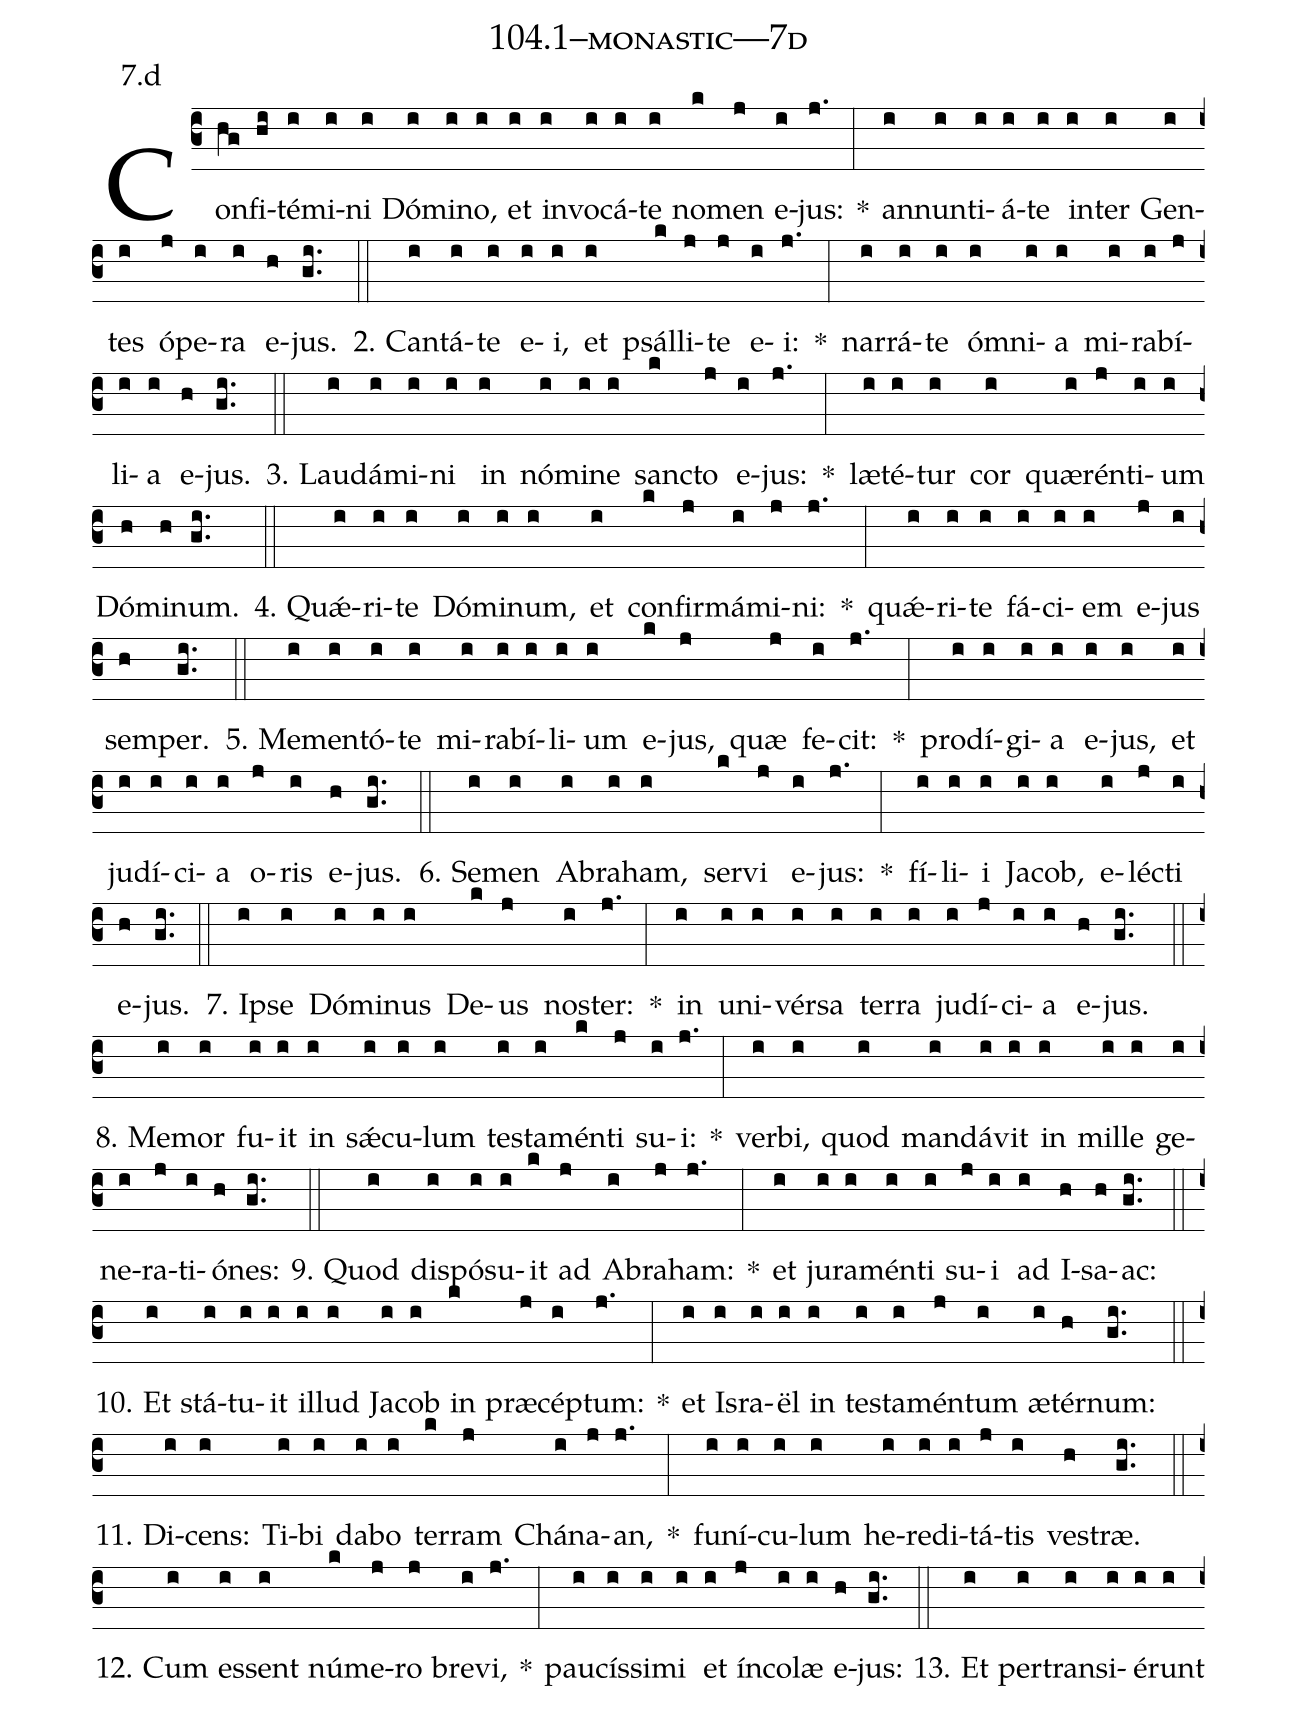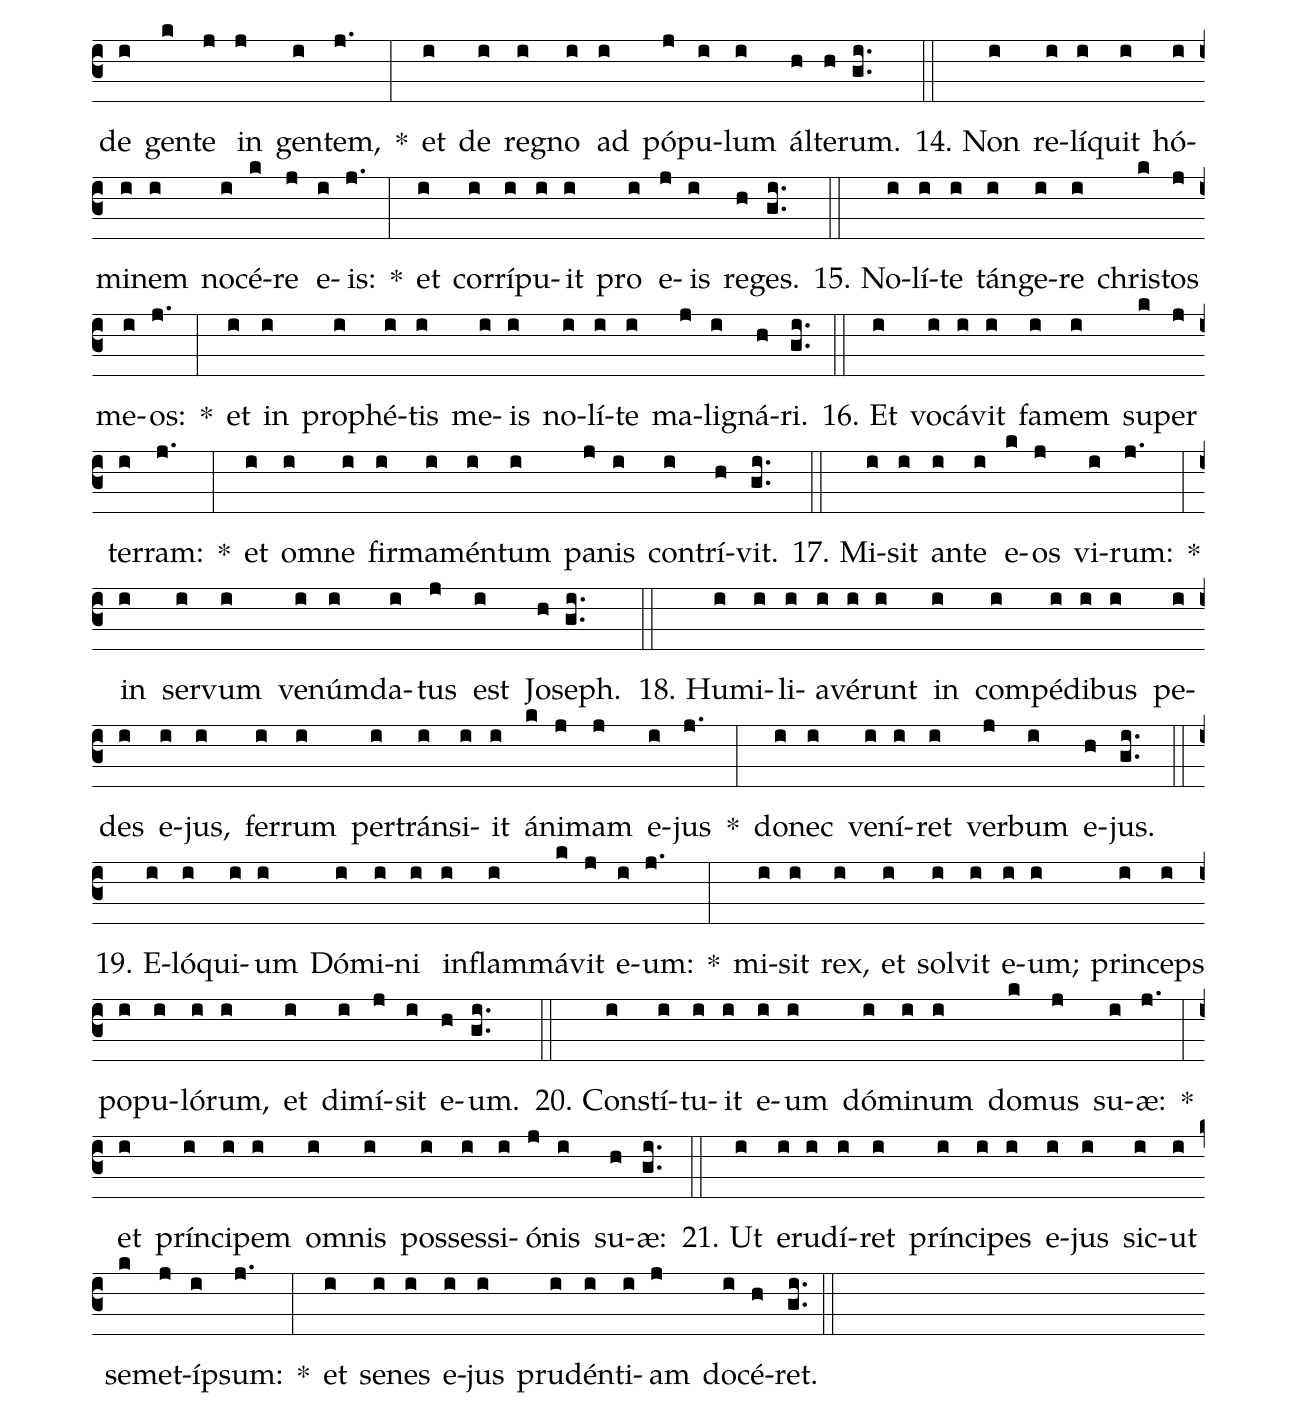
name: 104.1--monastic---7d;
annotation: 7.d;
%%
(c3)Con(hg)fi(hi)té(i)mi(i)ni(i) Dó(i)mi(i)no,(i) et(i) in(i)vo(i)cá(i)te(i) no(k)men(j) e(i)jus:(j.) *(:) an(i)nun(i)ti(i)á(i)te(i) in(i)ter(i) Gen(i)tes(i) ó(j)pe(i)ra(i) e(h)jus.(gi..) (::)
2. Can(i)tá(i)te(i) e(i)i,(i) et(i) psál(k)li(j)te(j) e(i)i:(j.) *(:) nar(i)rá(i)te(i) óm(i)ni(i)a(i) mi(i)ra(i)bí(j)li(i)a(i) e(h)jus.(gi..) (::)
3. Lau(i)dá(i)mi(i)ni(i) in(i) nó(i)mi(i)ne(i) sanc(k)to(j) e(i)jus:(j.) *(:) læ(i)té(i)tur(i) cor(i) quæ(i)rén(j)ti(i)um(i) Dó(h)mi(h)num.(gi..) (::)
4. Quǽ(i)ri(i)te(i) Dó(i)mi(i)num,(i) et(i) con(k)fir(j)má(i)mi(j)ni:(j.) *(:) quǽ(i)ri(i)te(i) fá(i)ci(i)em(i) e(j)jus(i) sem(h)per.(gi..) (::)
5. Me(i)men(i)tó(i)te(i) mi(i)ra(i)bí(i)li(i)um(i) e(k)jus,(j) quæ(j) fe(i)cit:(j.) *(:) prod(i)í(i)gi(i)a(i) e(i)jus,(i) et(i) ju(i)dí(i)ci(i)a(i) o(j)ris(i) e(h)jus.(gi..) (::)
6. Se(i)men(i) A(i)bra(i)ham,(i) ser(k)vi(j) e(i)jus:(j.) *(:) fí(i)li(i)i(i) Ja(i)cob,(i) e(i)léc(j)ti(i) e(h)jus.(gi..) (::)
7. Ip(i)se(i) Dó(i)mi(i)nus(i) De(k)us(j) nos(i)ter:(j.) *(:) in(i) u(i)ni(i)vér(i)sa(i) ter(i)ra(i) ju(i)dí(j)ci(i)a(i) e(h)jus.(gi..) (::)
8. Me(i)mor(i) fu(i)it(i) in(i) sǽ(i)cu(i)lum(i) tes(i)ta(i)mén(k)ti(j) su(i)i:(j.) *(:) ver(i)bi,(i) quod(i) man(i)dá(i)vit(i) in(i) mil(i)le(i) ge(i)ne(i)ra(j)ti(i)ó(h)nes:(gi..) (::)
9. Quod(i) dis(i)pó(i)su(i)it(k) ad(j) A(i)bra(j)ham:(j.) *(:) et(i) ju(i)ra(i)mén(i)ti(i) su(j)i(i) ad(i) I(h)sa(h)ac:(gi..) (::)
10. Et(i) stá(i)tu(i)it(i) il(i)lud(i) Ja(i)cob(i) in(k) præ(j)cép(i)tum:(j.) *(:) et(i) Is(i)ra(i)ël(i) in(i) tes(i)ta(i)mén(j)tum(i) æ(i)tér(h)num:(gi..) (::)
11. Di(i)cens:(i) Ti(i)bi(i) da(i)bo(i) ter(k)ram(j) Chá(i)na(j)an,(j.) *(:) fu(i)ní(i)cu(i)lum(i) he(i)re(i)di(i)tá(j)tis(i) ves(h)træ.(gi..) (::)
12. Cum(i) es(i)sent(i) nú(k)me(j)ro(j) bre(i)vi,(j.) *(:) pau(i)cís(i)si(i)mi(i) et(i) ín(j)co(i)læ(i) e(h)jus:(gi..) (::)
13. Et(i) per(i)trans(i)i(i)é(i)runt(i) de(i) gen(k)te(j) in(j) gen(i)tem,(j.) *(:) et(i) de(i) re(i)gno(i) ad(i) pó(j)pu(i)lum(i) ál(h)te(h)rum.(gi..) (::)
14. Non(i) re(i)lí(i)quit(i) hó(i)mi(i)nem(i) no(i)cé(k)re(j) e(i)is:(j.) *(:) et(i) cor(i)rí(i)pu(i)it(i) pro(i) e(j)is(i) re(h)ges.(gi..) (::)
15. No(i)lí(i)te(i) tán(i)ge(i)re(i) chris(k)tos(j) me(i)os:(j.) *(:) et(i) in(i) pro(i)phé(i)tis(i) me(i)is(i) no(i)lí(i)te(i) ma(j)li(i)gná(h)ri.(gi..) (::)
16. Et(i) vo(i)cá(i)vit(i) fa(i)mem(i) su(k)per(j) ter(i)ram:(j.) *(:) et(i) om(i)ne(i) fir(i)ma(i)mén(i)tum(i) pa(j)nis(i) con(i)trí(h)vit.(gi..) (::)
17. Mi(i)sit(i) an(i)te(i) e(k)os(j) vi(i)rum:(j.) *(:) in(i) ser(i)vum(i) ve(i)núm(i)da(i)tus(j) est(i) Jo(h)seph.(gi..) (::)
18. Hu(i)mi(i)li(i)a(i)vé(i)runt(i) in(i) com(i)pé(i)di(i)bus(i) pe(i)des(i) e(i)jus,(i) fer(i)rum(i) per(i)tráns(i)i(i)it(i) á(k)ni(j)mam(j) e(i)jus(j.) *(:) do(i)nec(i) ve(i)ní(i)ret(i) ver(j)bum(i) e(h)jus.(gi..) (::)
19. E(i)ló(i)qui(i)um(i) Dó(i)mi(i)ni(i) in(i)flam(i)má(k)vit(j) e(i)um:(j.) *(:) mi(i)sit(i) rex,(i) et(i) sol(i)vit(i) e(i)um;(i) prin(i)ceps(i) po(i)pu(i)ló(i)rum,(i) et(i) di(i)mí(j)sit(i) e(h)um.(gi..) (::)
20. Con(i)stí(i)tu(i)it(i) e(i)um(i) dó(i)mi(i)num(i) do(k)mus(j) su(i)æ:(j.) *(:) et(i) prín(i)ci(i)pem(i) om(i)nis(i) pos(i)ses(i)si(i)ó(j)nis(i) su(h)æ:(gi..) (::)
21. Ut(i) e(i)ru(i)dí(i)ret(i) prín(i)ci(i)pes(i) e(i)jus(i) sic(i)ut(i) se(k)met(j)íp(i)sum:(j.) *(:) et(i) se(i)nes(i) e(i)jus(i) pru(i)dén(i)ti(i)am(j) do(i)cé(h)ret.(gi..) (::)
